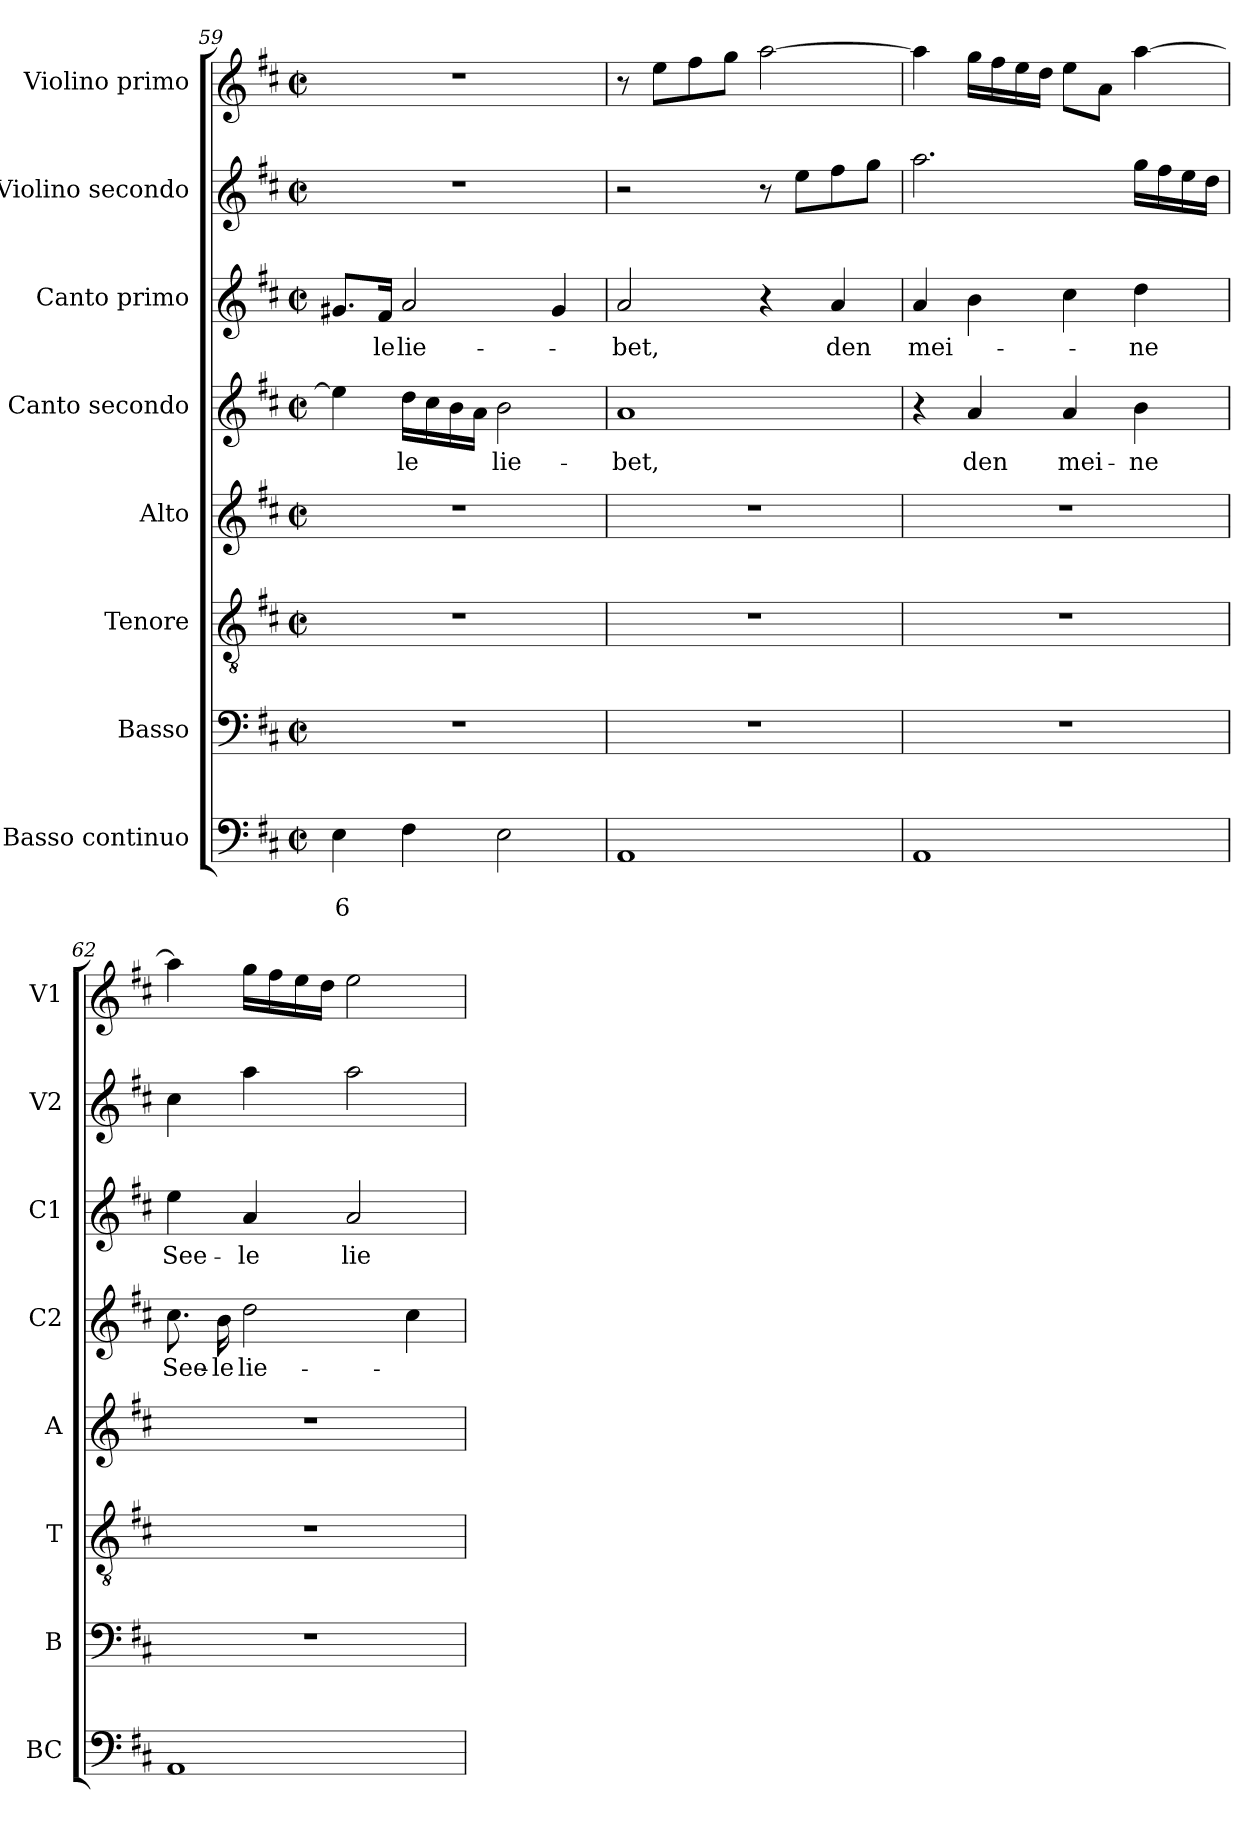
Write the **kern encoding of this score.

**kern	**text	**text	**kern	**kern	**kern	**kern	**text	**kern	**text	**kern	**kern
*part8	*part8	*part8	*part7	*part6	*part5	*part4	*part4	*part3	*part3	*part2	*part1
*staff8	*staff8	*staff8	*staff7	*staff6	*staff5	*staff4	*staff4	*staff3	*staff3	*staff2	*staff1
*I"Basso continuo	*	*	*I"Basso	*I"Tenore	*I"Alto	*I"Canto secondo	*	*I"Canto primo	*	*I"Violino secondo	*I"Violino primo
*I'BC	*	*	*I'B	*I'T	*I'A	*I'C2	*	*I'C1	*	*I'V2	*I'V1
*clefF4	*	*	*clefF4	*clefGv2	*clefG2	*clefG2	*	*clefG2	*	*clefG2	*clefG2
*k[f#c#]	*	*	*k[f#c#]	*k[f#c#]	*k[f#c#]	*k[f#c#]	*	*k[f#c#]	*	*k[f#c#]	*k[f#c#]
*D:	*	*	*D:	*D:	*D:	*D:	*	*D:	*	*D:	*D:
*M2/2	*	*	*M2/2	*M2/2	*M2/2	*M2/2	*	*M2/2	*	*M2/2	*M2/2
*met(c|)	*	*	*met(c|)	*met(c|)	*met(c|)	*met(c|)	*	*met(c|)	*	*met(c|)	*met(c|)
=59	=59	=59	=59	=59	=59	=59	=59	=59	=59	=59	=59
!	!	!LO:LY:b	!	!	!	!	!	!	!	!	!
4E\	.	6	1r	1r	1r	4ee\]	.	8.g#X/L	.	1r	1r
!	!	!	!	!	!	!	!	!	!LO:LY:b	!	!
.	.	.	.	.	.	.	.	16f#/Jk	-le	.	.
!	!	!	!	!	!	!	!LO:LY:b	!	!LO:LY:b	!	!
4F#\	.	.	.	.	.	16dd\LL	-le	2a/	lie-	.	.
.	.	.	.	.	.	16cc#\	.	.	.	.	.
.	.	.	.	.	.	16b\	.	.	.	.	.
.	.	.	.	.	.	16a\JJ	.	.	.	.	.
!	!	!	!	!	!	!	!LO:LY:b	!	!	!	!
2E\	.	.	.	.	.	2b\	lie-	.	.	.	.
.	.	.	.	.	.	.	.	4g#/	.	.	.
!!LO:PB:g=z
=60	=60	=60	=60	=60	=60	=60	=60	=60	=60	=60	=60
!	!	!	!	!	!	!	!LO:LY:b	!	!LO:LY:b	!	!
1AA	.	.	1r	1r	1r	1a	-bet,	2a/	-bet,	2r	8r
.	.	.	.	.	.	.	.	.	.	.	8ee\L
.	.	.	.	.	.	.	.	.	.	.	8ff#\
.	.	.	.	.	.	.	.	.	.	.	8gg\J
.	.	.	.	.	.	.	.	4r	.	8r	[2aa\
.	.	.	.	.	.	.	.	.	.	8ee\L	.
!	!	!	!	!	!	!	!	!	!LO:LY:b	!	!
.	.	.	.	.	.	.	.	4a/	den	8ff#\	.
.	.	.	.	.	.	.	.	.	.	8gg\J	.
=61	=61	=61	=61	=61	=61	=61	=61	=61	=61	=61	=61
!	!	!	!	!	!	!	!	!	!LO:LY:b	!	!
1AA	.	.	1r	1r	1r	4r	.	4a/	mei-	2.aa\	4aa\]
!	!	!	!	!	!	!	!LO:LY:b	!	!	!	!
.	.	.	.	.	.	4a/	den	4b\	.	.	16gg\LL
.	.	.	.	.	.	.	.	.	.	.	16ff#\
.	.	.	.	.	.	.	.	.	.	.	16ee\
.	.	.	.	.	.	.	.	.	.	.	16dd\JJ
!	!	!	!	!	!	!	!LO:LY:b	!	!	!	!
.	.	.	.	.	.	4a/	mei-	4cc#\	.	.	8ee\L
.	.	.	.	.	.	.	.	.	.	.	8a\J
!	!	!	!	!	!	!	!LO:LY:b	!	!LO:LY:b	!	!
.	.	.	.	.	.	4b\	-ne	4dd\	-ne	16gg\LL	[4aa\
.	.	.	.	.	.	.	.	.	.	16ff#\	.
.	.	.	.	.	.	.	.	.	.	16ee\	.
.	.	.	.	.	.	.	.	.	.	16dd\JJ	.
=62	=62	=62	=62	=62	=62	=62	=62	=62	=62	=62	=62
!	!	!	!	!	!	!	!LO:LY:b	!	!LO:LY:b	!	!
1AA	.	.	1r	1r	1r	8.cc#\	See-	4ee\	See-	4cc#\	4aa\]
!	!	!	!	!	!	!	!LO:LY:b	!	!	!	!
.	.	.	.	.	.	16b\	-le	.	.	.	.
!	!	!	!	!	!	!	!LO:LY:b	!	!LO:LY:b	!	!
.	.	.	.	.	.	2dd\	lie-	4a/	-le	4aa\	16gg\LL
.	.	.	.	.	.	.	.	.	.	.	16ff#\
.	.	.	.	.	.	.	.	.	.	.	16ee\
.	.	.	.	.	.	.	.	.	.	.	16dd\JJ
!	!	!	!	!	!	!	!	!	!LO:LY:b	!	!
.	.	.	.	.	.	.	.	2a/	lie-	2aa\	2ee\
.	.	.	.	.	.	4cc#\	.	.	.	.	.
=	=	=	=	=	=	=	=	=	=	=	=
*-	*-	*-	*-	*-	*-	*-	*-	*-	*-	*-	*-
